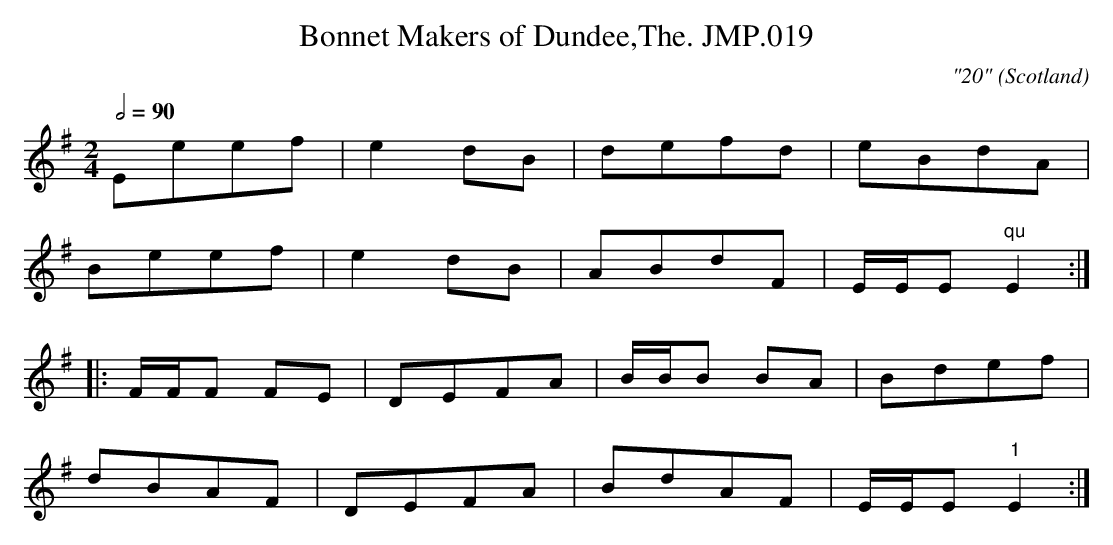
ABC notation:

X:1
T:Bonnet Makers of Dundee,The. JMP.019
C:"20"
L:1/8
M:2/4
O:Scotland
Q:1/2=90
K:G major
Eeef | e2 dB | defd | eBdA |!
Beef | e2 dB | ABdF | E/E/E"qu" E2 :|!
|:F/F/F FE | DEFA | B/B/B BA | Bdef |!
dBAF | DEFA | BdAF | E/E/E "1"E2 :|
